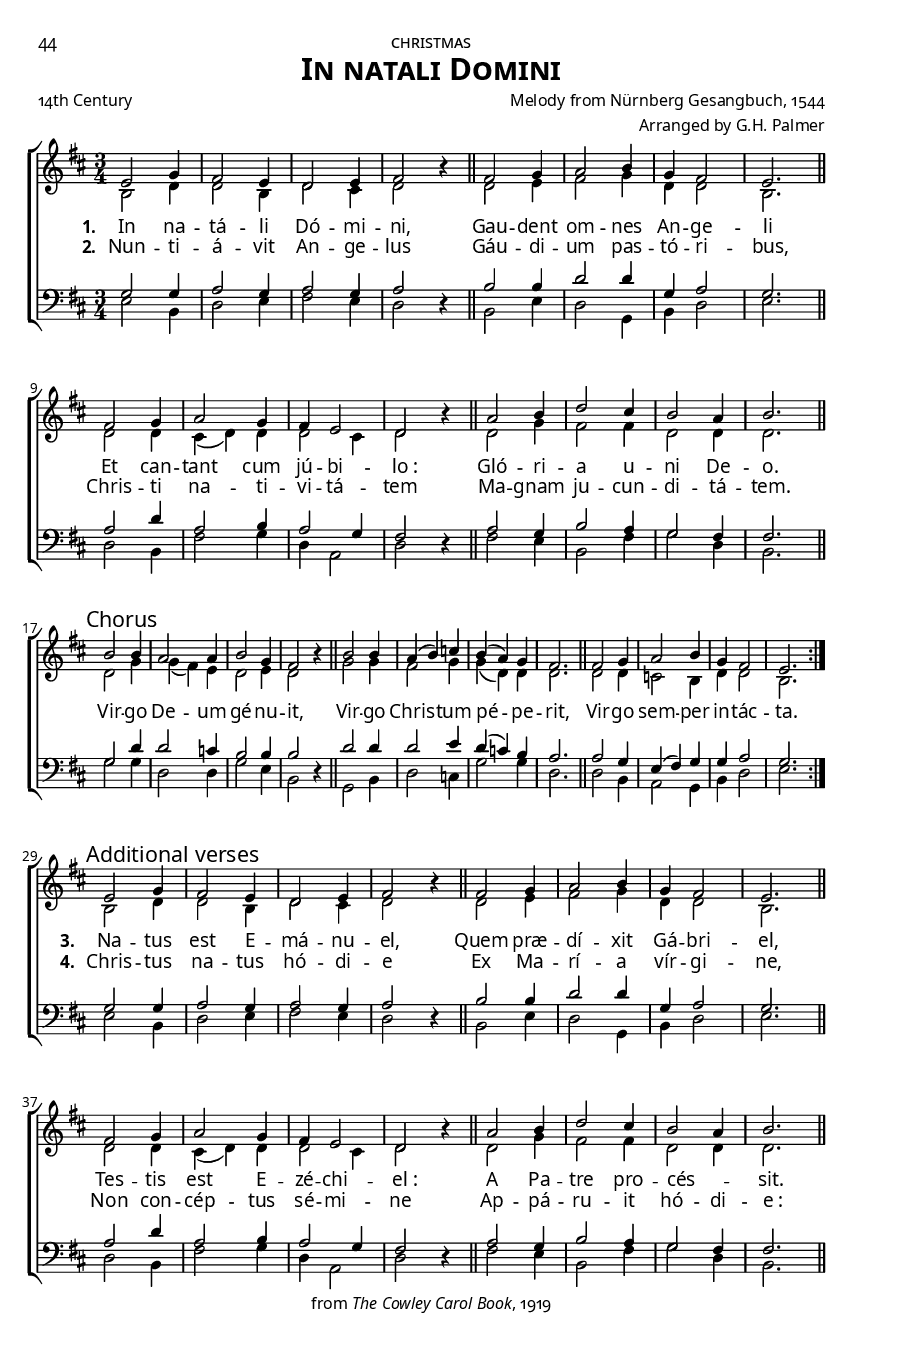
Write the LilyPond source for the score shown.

\version "2.14.2"
\include "util.ly"
\header {
  title = \markup{\override #'(font-name . "Garamond Premier Pro Semibold"){ \abs-fontsize #15 \smallCapsOldStyle"In natali Domini"}}
  poet = \markup\oldStyleNum"14th Century"
  composer = \markup\oldStyleNum"Melody from Nürnberg Gesangbuch, 1544"
  arranger = \markup\oldStyleNum"Arranged by G.H. Palmer"
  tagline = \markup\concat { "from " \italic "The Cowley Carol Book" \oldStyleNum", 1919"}
}
\paper {
  %print-all-headers = ##f
  paper-height = 9\in
  paper-width = 6\in
  indent = 0\in
  %system-system-spacing = #'((basic-distance . 10) (padding . 0))
  system-system-spacing =
    #'((basic-distance . 0)
       (minimum-distance . 0)
       (padding . -15)
       (stretchability . 100))
  ragged-last-bottom = ##f
  ragged-bottom = ##f
  two-sided = ##t
  inner-margin = 0.5\in
  outer-margin = 0.25\in
  top-margin = 0.25\in
  bottom-margin = 0.25\in
  first-page-number = #044
  print-first-page-number = ##t
  headerLine = \markup{\override #'(font-name . "Garamond Premier Pro") \smallCapsOldStyle"christmas"}
  oddHeaderMarkup = \markup\fill-line{
     \override #'(font-name . "Garamond Premier Pro")\abs-fontsize #8.5
     \combine 
        \fill-line{"" \if \should-print-page-number
        \oldStylePageNum""
        }
        \fill-line{\headerLine}
  }
  evenHeaderMarkup = \markup {
     \override #'(font-name . "Garamond Premier Pro")\abs-fontsize #8.5
     \combine
        \if \should-print-page-number
        \oldStylePageNum""
        \fill-line{\headerLine}
  }
}
#(set-global-staff-size 14) \paper{ #(define fonts (make-pango-font-tree "GoudyOlSt BT" "Garamond Premier Pro" "Garamond Premier Pro" (/ 14 20))) }
global = {
  \key d \major
  \time 3/4
}

sopMusic = \relative c' {
  \repeat volta 2 {
    e2 g4 |
    fis2 e4 |
    d2 e4 |
    fis2 b4\rest \bar "||"
    fis2 g4 |
    a2 b4 |
    g4 fis2 |

    e2. \bar "||"
    fis2 g4 |
    a2 g4 |
    fis4 e2 |
    d2 b'4\rest \bar "||"
    a2 b4 |
    d2 cis4 |

    b2 a4 |
    b2. \bar "||" \break \once \override Score.RehearsalMark #'self-alignment-X = #LEFT \mark "Chorus"
    b2 b4 |
    a2 a4 |
    b2 g4 |
    fis2 b4\rest \bar "||"
    b2 b4 |

    a4( b) c |
    b( a) g |
    fis2. \bar "||"
    fis2 g4 |
    a2 b4 |
    g4 fis2 |
    e2. \break
  }
  
  \once \override Score.RehearsalMark #'self-alignment-X = #LEFT
  \mark "Additional verses"
  e2 g4 |
  fis2 e4 |
  d2 e4 |
  fis2 b4\rest \bar "||"
  fis2 g4 |
  a2 b4 |
  g4 fis2 |
  
  e2. \bar "||"
  fis2 g4 |
  a2 g4 |
  fis4 e2 |
  d2 b'4\rest \bar "||"
  a2 b4 |
  d2 cis4 |
  
  b2 a4 |
  b2. \bar "||"
}
sopWords = \lyricmode {
}

altoMusic = \relative c' {
  b2 d4 |
  d2 b4 |
  d2 cis4 |
  d2 s4 \bar "||"
  d2 e4 |
  fis2 g4 |
  d4 d2 |
  
  b2. \bar "||"
  d2 d4 |
  cis4( d) d |
  d2 cis4 |
  d2 s4 \bar "||"
  d2 g4 |
  fis2 fis4 |
  
  d2 d4 |
  d2. \bar "||"
  d2 g4 |
  g( fis) e |
  d2 e4 |
  d2 s4 \bar "||"
  g2 g4 |
  
  fis2 g4 |
  g( d) d |
  d2. \bar "||"
  d2 d4 |
  c2 b4 |
  d4 d2 |
  b2.
  
  
  
  b2 d4 |
  d2 b4 |
  d2 cis4 |
  d2 s4 \bar "||"
  d2 e4 |
  fis2 g4 |
  d4 d2 |
  
  b2. \bar "||"
  d2 d4 |
  cis4( d) d |
  d2 cis4 |
  d2 s4 \bar "||"
  d2 g4 |
  fis2 fis4 |
  
  d2 d4 |
  d2. \bar "||"
}
altoWords = \lyricmode {
  \dropLyricsIV
  \set stanza = #"1. "
  In na -- tá -- li Dó -- mi -- ni,
  Gau -- dent om -- nes An -- ge -- li 
  Et can -- tant cum jú -- bi -- lo_:
  Gló -- ri -- a u -- ni De -- o.
  
  \set associatedVoice = "tenors"
  Vir -- go De -- um gé -- nu -- it, 
  Vir -- go Chris -- tum pé -- pe -- rit,
  \unset associatedVoice
  Vir -- go sem -- per in -- tác -- ta.


  \set stanza = #"3. "
  Na -- tus est E -- má -- nu -- el,
  Quem præ -- dí -- xit Gá -- bri -- el,
  Tes -- tis est E -- zé -- chi -- el_:
  A Pa -- tre pro -- cés -- _ sit.
}
altoWordsII = \lyricmode {
  \dropLyricsIV
  \set stanza = #"2. "
  Nun -- ti -- á -- vit An -- ge -- lus
  Gáu -- di -- um pas -- tó -- ri -- bus, 
  Chris -- ti na -- ti -- vi -- tá -- tem
  Ma -- gnam ju -- cun -- di -- tá -- tem.
  
  \repeat unfold 21 {\skip1}
  \set stanza = #"4. "
  Chris -- tus na -- tus hó -- di -- e
  Ex Ma -- rí -- a vír -- gi -- ne,
  Non con -- cép -- tus sé -- mi -- ne
  Ap -- pá -- ru -- it hó -- di -- e_:

}
altoWordsIII = \lyricmode {
}
altoWordsIV = \lyricmode {
}
altoWordsV = \lyricmode {
  \set stanza = #"5. "
  \set ignoreMelismata = ##t
}
altoWordsVI = \lyricmode {
  \set stanza = #"6. "
  \set ignoreMelismata = ##t
}
tenorMusic = \relative c {
  g'2 g4 |
  a2 g4 |
  a2 g4 |
  a2 s4 \bar "||"
  b2 b4 |
  d2 d4 |
  g,4 a2 |
  
  g2. \bar "||"
  a2 d4 |
  a2 b4 |
  a2 g4 |
  fis2 s4 \bar "||"
  a2 g4 |
  b2 a4 |
  
  g2 fis4 |
  fis2. \bar "||"
  g2 d'4 |
  d2 c4 |
  b2 b4 |
  b2 s4 \bar "||"
  d2 d4 |
  
  d2 e4 |
  d( c) b |
  a2. \bar "||"
  a2 g4 |
  e( fis) g |
  g a2 |
  g2.
  
  
  
  
  
  g2 g4 |
  a2 g4 |
  a2 g4 |
  a2 s4 \bar "||"
  b2 b4 |
  d2 d4 |
  g,4 a2 |
  
  g2. \bar "||"
  a2 d4 |
  a2 b4 |
  a2 g4 |
  fis2 s4 \bar "||"
  a2 g4 |
  b2 a4 |
  
  g2 fis4 |
  fis2. \bar "||"
}
tenorWords = \lyricmode {
}

bassMusic = \relative c {
  e2 b4 |
  d2 e4 |
  fis2 e4 |
  d2 d4\rest \bar "||"
  b2 e4 |
  d2 g,4 |
  b4 d2 |
  
  e2. \bar "||"
  d2 b4 |
  fis'2 g4 |
  d4 a2 |
  d2 d4\rest \bar "||"
  fis2 e4 |
  b2 fis'4 |
  
  g2 d4 |
  b2. \bar "||"
  g'2 g4 |
  d2 d4 |
  g2 e4 |
  b2 d4\rest \bar "||"
  g,2 b4 |
  
  d2 c4 |
  g'2 g4 |
  d2. \bar "||"
  d2 b4 |
  a2 g4 |
  b4 d2 |
  e2.
  
  
  
  
  
  e2 b4 |
  d2 e4 |
  fis2 e4 |
  d2 d4\rest \bar "||"
  b2 e4 |
  d2 g,4 |
  b4 d2 |
  
  e2. \bar "||"
  d2 b4 |
  fis'2 g4 |
  d4 a2 |
  d2 d4\rest \bar "||"
  fis2 e4 |
  b2 fis'4 |
  
  g2 d4 |
  b2. \bar "||"
}
bassWords = \lyricmode {

}

pianoRH = \relative c' {
  
}
pianoLH = \relative c' {
  
}

\score {
  <<
   \new ChoirStaff <<
    \new Staff = women <<
      \new Voice = "sopranos" { \voiceOne << \global \sopMusic >> }
      \new Voice = "altos" { \voiceTwo << \global \altoMusic >> }
    >>
   \new Staff = men <<
      \clef bass
      \new Voice = "tenors" { \voiceOne << \global \tenorMusic >> }
      \new Voice = "basses" { \voiceTwo << \global \bassMusic >> }
    >>
    \new Lyrics \with { alignAboveContext = #"women" \override VerticalAxisGroup #'nonstaff-relatedstaff-spacing = #'((basic-distance . 0) (padding . -1))} \lyricsto "sopranos" \sopWords
     \new Lyrics = "altosVI"  \with { alignBelowContext = #"women" \override VerticalAxisGroup #'nonstaff-relatedstaff-spacing = #'((basic-distance . 0))} \lyricsto "sopranos" \altoWordsVI
    \new Lyrics = "altosV"  \with { alignBelowContext = #"women" \override VerticalAxisGroup #'nonstaff-relatedstaff-spacing = #'((basic-distance . 0))} \lyricsto "sopranos" \altoWordsV
    \new Lyrics = "altosIV"  \with { alignBelowContext = #"women" \override VerticalAxisGroup #'nonstaff-relatedstaff-spacing = #'((basic-distance . 0))} \lyricsto "sopranos" \altoWordsIV
    \new Lyrics = "altosIII"  \with { alignBelowContext = #"women" \override VerticalAxisGroup #'nonstaff-relatedstaff-spacing = #'((basic-distance . 0))} \lyricsto "sopranos" \altoWordsIII
    \new Lyrics = "altosII"  \with { alignBelowContext = #"women" \override VerticalAxisGroup #'nonstaff-relatedstaff-spacing = #'((basic-distance . 0))} \lyricsto "sopranos" \altoWordsII
    \new Lyrics = "altos"  \with { alignBelowContext = #"women" } \lyricsto "sopranos" \altoWords
    \new Lyrics \with { alignAboveContext = #"men" \override VerticalAxisGroup #'nonstaff-relatedstaff-spacing = #'((basic-distance . 0) (padding . -1)) } \lyricsto "tenors" \tenorWords
    \new Lyrics \with { alignBelowContext = #"men" \override VerticalAxisGroup #'nonstaff-relatedstaff-spacing = #'((basic-distance . 0)) } \lyricsto "basses" \bassWords
  >>
%    \new PianoStaff << \new Staff { \new Voice { \pianoRH } } \new Staff { \clef "bass" \pianoLH } >>
  >>
  \layout {
    #(define fonts (make-pango-font-tree "GoudyOlSt BT" "Garamond Premier Pro" "Garamond Premier Pro" (/ 14.9 20)))
    \context {
      \Score
      %\override SpacingSpanner #'base-shortest-duration = #(ly:make-moment 1 8)
      %\override SpacingSpanner #'common-shortest-duration = #(ly:make-moment 1 4)
    }
    \context {
      % Remove all empty staves
      % \Staff \RemoveEmptyStaves \override VerticalAxisGroup #'remove-first = ##t
    }
    \context {
      \Lyrics
      \override LyricText #'X-offset = #center-on-word
    }
  }
  \midi {
    \tempo 4 = 180
    \set Staff.midiInstrument = "piccolo"
  
    \context {
      \Voice
      \remove "Dynamic_performer"
    }
  }
}
